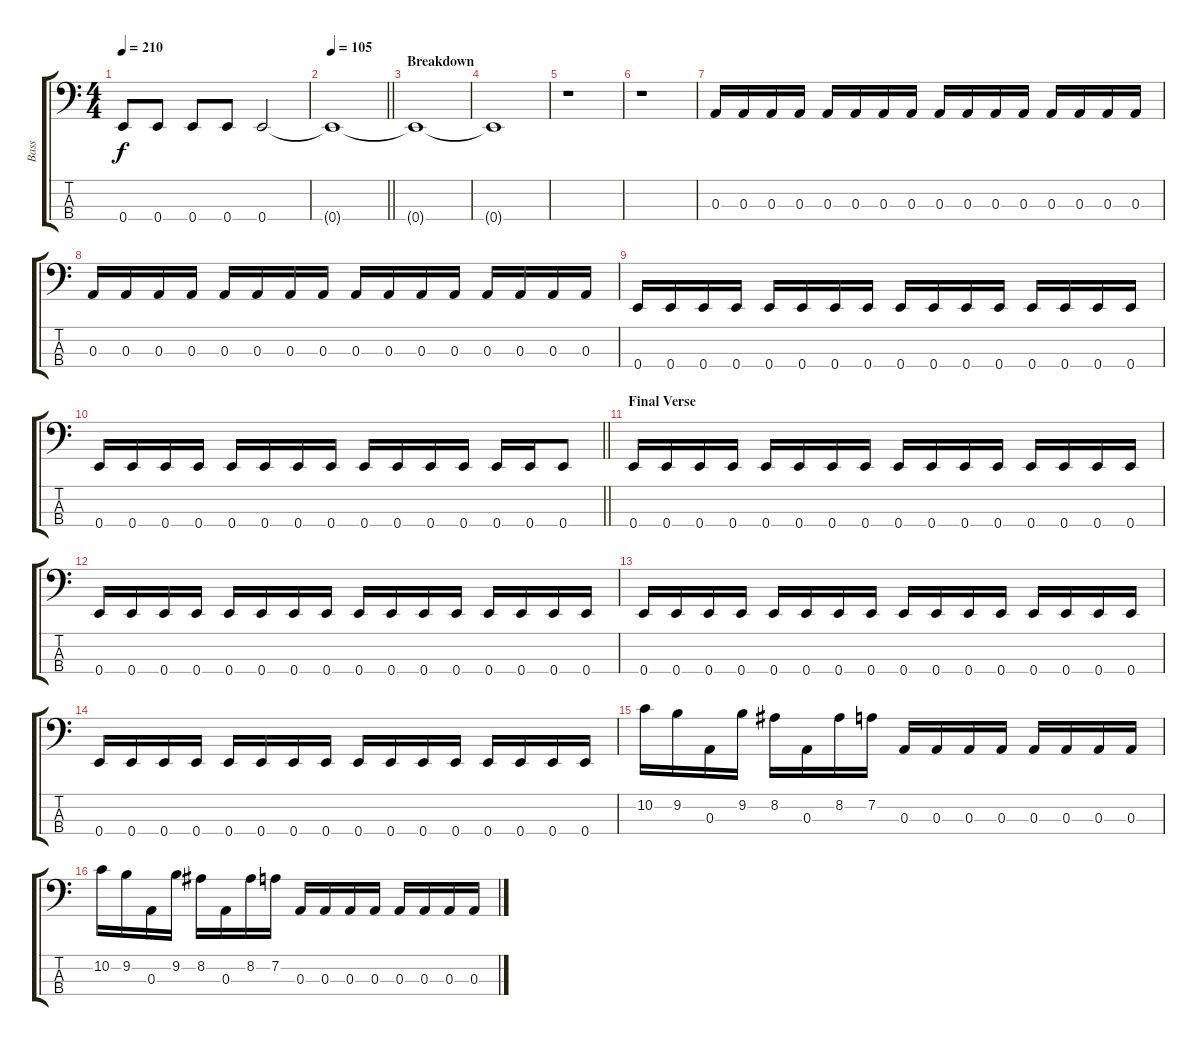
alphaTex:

\track ("Bass" "Bass") {instrument electricbassfinger}
\staff {score tabs}
\tuning (G2 D2 A1 E1) {hide}
\ts (4 4)
\tempo 210
\clef f4
\ks c
0.4.8{dy f} 0.4.8 0.4.8 0.4.8 0.4.2 |
\tempo 105
\barLineRight lightlight
0.4{t}.1 |
\section ("" "Breakdown")
0.4{t}.1 |
0.4{t}.1 |
r.1 |
r.1 |
0.3.16 0.3.16 0.3.16 0.3.16 0.3.16 0.3.16 0.3.16 0.3.16 0.3.16 0.3.16 0.3.16 0.3.16 0.3.16 0.3.16 0.3.16 0.3.16 |
0.3.16 0.3.16 0.3.16 0.3.16 0.3.16 0.3.16 0.3.16 0.3.16 0.3.16 0.3.16 0.3.16 0.3.16 0.3.16 0.3.16 0.3.16 0.3.16 |
0.4.16 0.4.16 0.4.16 0.4.16 0.4.16 0.4.16 0.4.16 0.4.16 0.4.16 0.4.16 0.4.16 0.4.16 0.4.16 0.4.16 0.4.16 0.4.16 |
\barLineRight lightlight
0.4.16 0.4.16 0.4.16 0.4.16 0.4.16 0.4.16 0.4.16 0.4.16 0.4.16 0.4.16 0.4.16 0.4.16 0.4.16 0.4.16 0.4.8 |
\section ("" "Final Verse")
0.4.16 0.4.16 0.4.16 0.4.16 0.4.16 0.4.16 0.4.16 0.4.16 0.4.16 0.4.16 0.4.16 0.4.16 0.4.16 0.4.16 0.4.16 0.4.16 |
0.4.16 0.4.16 0.4.16 0.4.16 0.4.16 0.4.16 0.4.16 0.4.16 0.4.16 0.4.16 0.4.16 0.4.16 0.4.16 0.4.16 0.4.16 0.4.16 |
0.4.16 0.4.16 0.4.16 0.4.16 0.4.16 0.4.16 0.4.16 0.4.16 0.4.16 0.4.16 0.4.16 0.4.16 0.4.16 0.4.16 0.4.16 0.4.16 |
0.4.16 0.4.16 0.4.16 0.4.16 0.4.16 0.4.16 0.4.16 0.4.16 0.4.16 0.4.16 0.4.16 0.4.16 0.4.16 0.4.16 0.4.16 0.4.16 |
10.2.16 9.2.16 0.3.16 9.2.16 8.2.16 0.3.16 8.2.16 7.2.16 0.3.16 0.3.16 0.3.16 0.3.16 0.3.16 0.3.16 0.3.16 0.3.16 |
10.2.16 9.2.16 0.3.16 9.2.16 8.2.16 0.3.16 8.2.16 7.2.16 0.3.16 0.3.16 0.3.16 0.3.16 0.3.16 0.3.16 0.3.16 0.3.16
